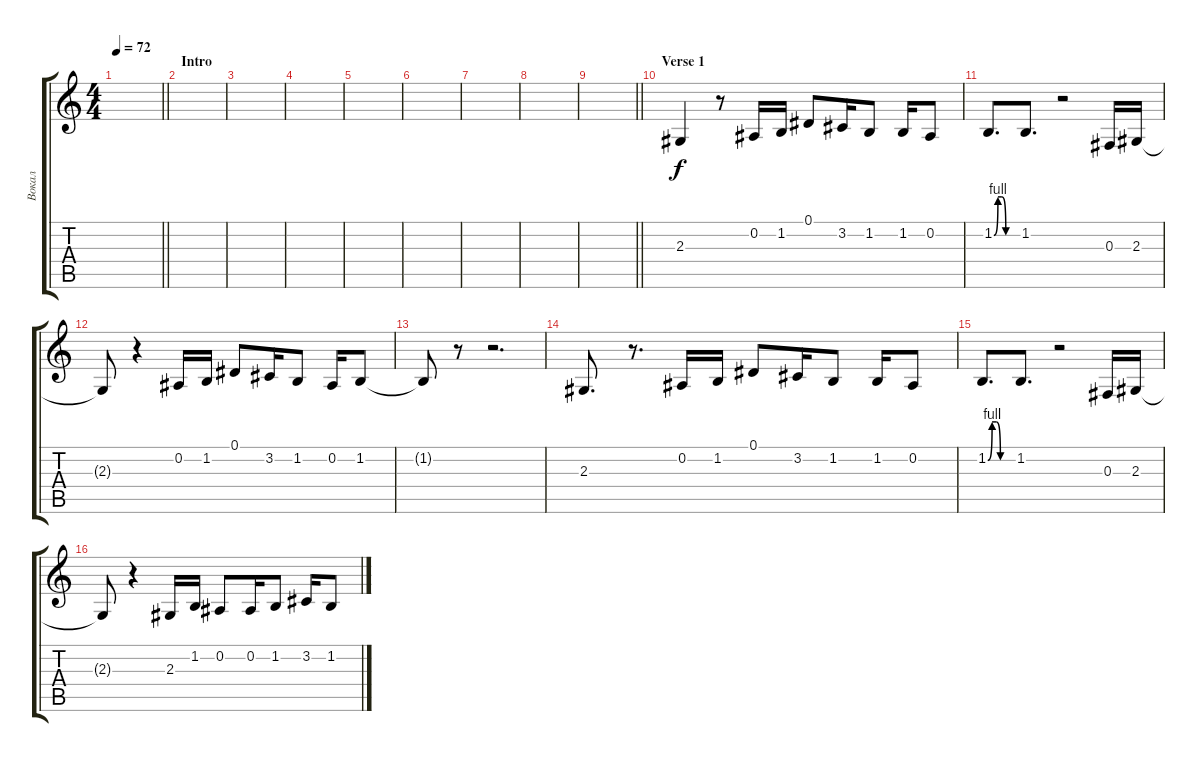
\track ("Вокал" "Вокал") {instrument trumpet}
\staff {score tabs}
\tuning (Eb4 Bb3 Gb3 Db3 Ab2 Eb2) {hide}
\ts (4 4)
\tempo 72
\clef g2
\barLineRight lightlight
\ks c
|
\section ("" "Intro")
|
|
|
|
|
|
|
\barLineRight lightlight
|
\section ("" "Verse 1")
2.3.4 r.8 0.2.16 1.2.16 0.1.8 3.2.16 1.2.8 1.2.16 0.2.8 |
1.2{be (custom 0 0 10 4 20 4 30 0 60 0)}.8{d} 1.2.8{d} r.2 0.3.16 2.3.16 |
2.3{t}.8 r.4 0.2.16 1.2.16 0.1.8 3.2.16 1.2.8 0.2.16 1.2.8 |
1.2{t}.8 r.8 r.2{d} |
2.3.8{d} r.8{d} 0.2.16 1.2.16 0.1.8 3.2.16 1.2.8 1.2.16 0.2.8 |
1.2{be (custom 0 0 10 4 20 4 30 0 60 0)}.8{d} 1.2.8{d} r.2 0.3.16 2.3.16 |
2.3{t}.8 r.4 2.3.16 1.2.16 0.2.8 0.2.16 1.2.8 3.2.16 1.2.8
